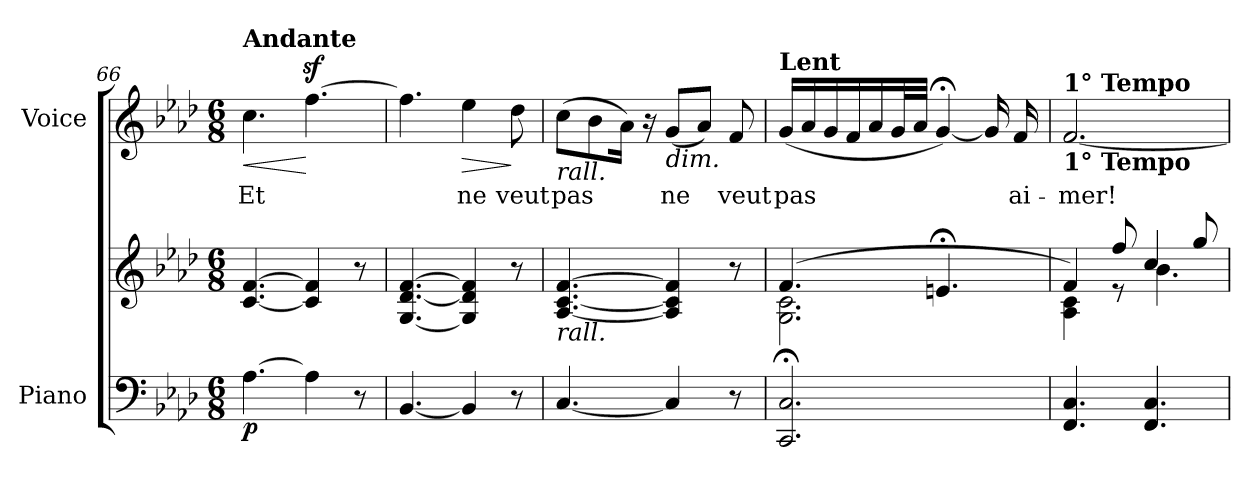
**kern	**kern	**dynam	**kern	**text	**dynam
*part2	*part2	*part2	*part1	*part1	*part1
*staff3	*staff2	*staff2/3	*staff1	*staff1	*staff1
*I"Piano	*	*	*I"Voice	*	*
*I'Pno	*	*	*	*	*
*clefF4	*clefG2	*	*clefG2	*	*
*k[b-e-a-d-]	*k[b-e-a-d-]	*	*k[b-e-a-d-]	*	*
*M6/8	*M6/8	*	*M6/8	*	*
=66	=66	=66	=66	=66	=66
!	!	!	!LO:TX:a:B:t=Andante	!	!
!	!	!LO:DY:b=2	!	!LO:LY:b	!LO:HP:b
[4.A-\	[4.c/ [4.f/	p	4.cc\	Et	<
4A-\]	4c/] 4f/]	.	[4.ffz<\	.	[
8r	8r	.	.	.	.
=67	=67	=67	=67	=67	=67
[4.BB-/	[4.G/ [4.d-/ [4.f/	.	4.ff\]	.	.
!	!	!	!	!LO:LY:b	!LO:HP:b
4BB-/]	4G/] 4d-/] 4f/]	.	4ee-\	ne	>
!	!	!	!	!LO:LY:b	!
8r	8r	.	8dd-\	veut	]
=68	=68	=68	=68	=68	=68
!	!	!	!LO:TX:b:i:t=rall.	!	!
!	!LO:TX:b:i:t=rall.	!	!	!	!
!	!	!	!	!LO:LY:b	!
[4.C/	[4.A-/ [4.c/ [4.f/	.	(8cc\L	-pas	.
.	.	.	8b-\	.	.
.	.	.	16a-\Jk)	.	.
.	.	.	16r	.	.
!	!	!	!LO:TX:b:i:t=dim.	!	!
!	!	!	!	!LO:LY:b	!
4C/]	4A-/] 4c/] 4f/]	.	(8g/L	ne	.
.	.	.	8a-/J)	.	.
!	!	!	!	!LO:LY:b	!
8r	8r	.	8f/	veut	.
!!LO:LB:g=z
=69	=69	=69	=69	=69	=69
*	*^	*	*	*	*
!	!	!	!	!LO:TX:a:B:t=Lent	!	!
!	!	!	!LO:DY:b=2	!	!LO:LY:b	!
!	!	!	!LO:DY:n=1:b=2	!	!	!
2.CC/; 2.C/;	(4.f/	2.G\ 2.c\	pp other-dynamics	(16g/LL	pas	.
.	.	.	.	16a-/	.	.
.	.	.	.	16g/	.	.
.	.	.	.	16f/	.	.
.	.	.	.	16a-/	.	.
.	.	.	.	32g/L	.	.
.	.	.	.	32a-/JJJ	.	.
.	4.en;</	.	.	[4g;</)	.	.
.	.	.	.	16g/]	.	.
!	!	!	!	!	!LO:LY:b	!
.	.	.	.	16f/	ai-	.
=70	=70	=70	=70	=70	=70	=70
!	!	!	!	!LO:TX:b:B:t=1° Tempo	!	!
!	!	!	!	!LO:TX:a:B:t=1° Tempo	!	!
!	!	!	!	!	!LO:LY:b	!
4.FF/ 4.C/	4f/)	4A-\ 4c\	.	[2.f/	-mer!	.
.	8ff/	8r	.	.	.	.
4.FF/ 4.C/	4cc/	4.b-\	.	.	.	.
.	8gg/	.	.	.	.	.
*	*v	*v	*	*	*	*
=	=	=	=	=	=
*-	*-	*-	*-	*-	*-
